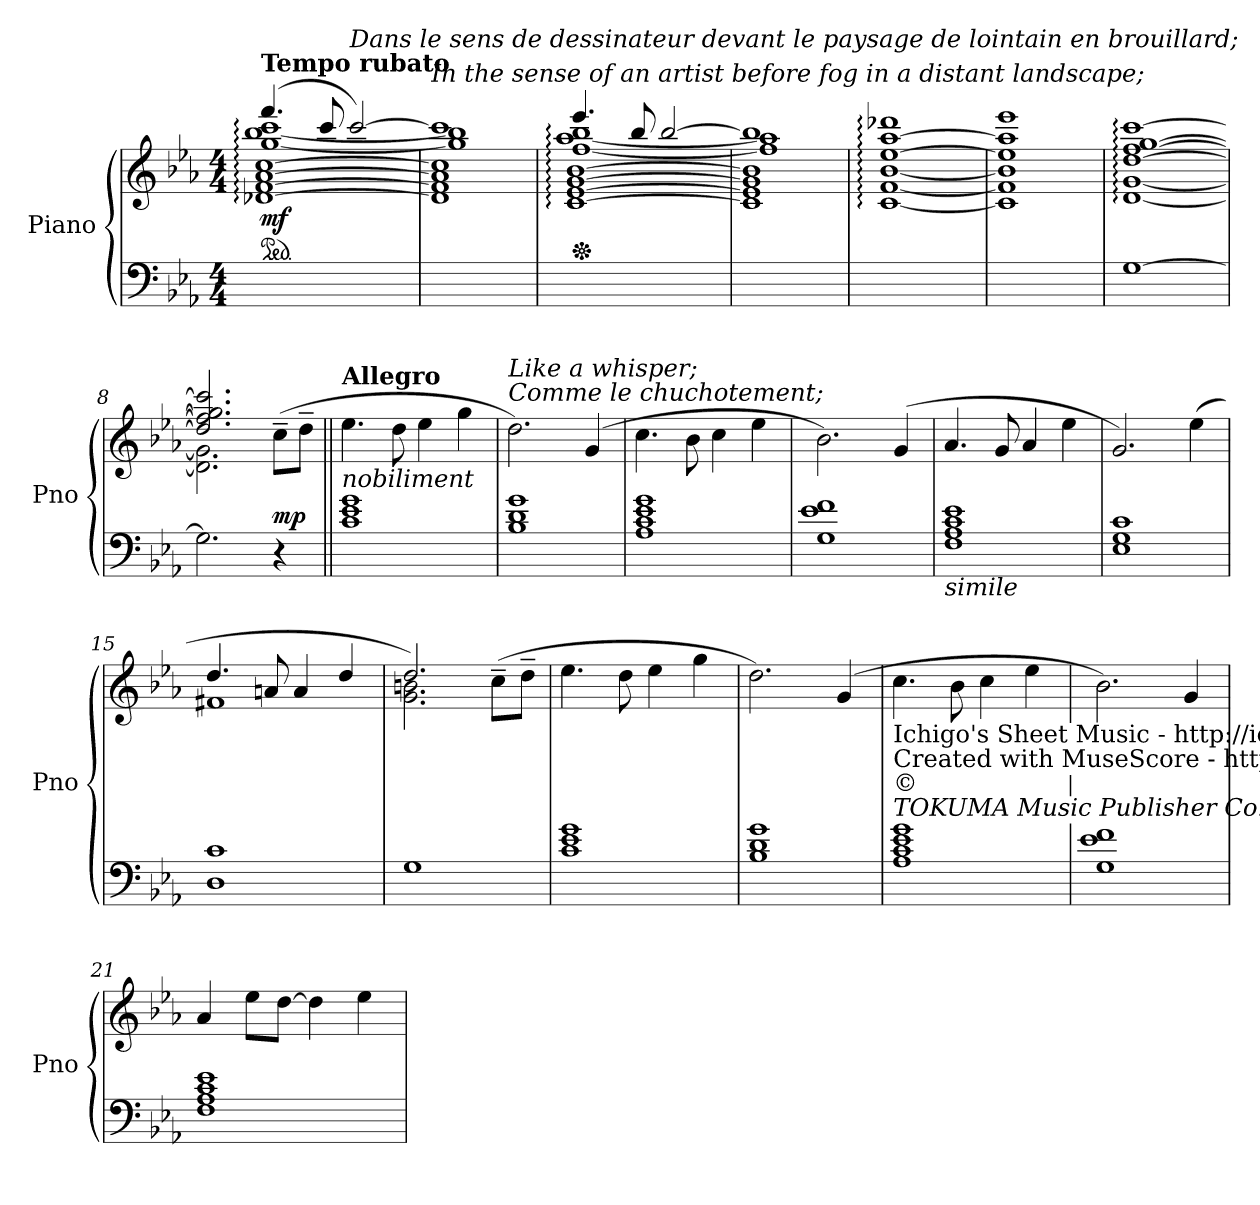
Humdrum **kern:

**kern	**kern	**dynam
*part1	*part1	*part1
*staff2	*staff1	*staff1/2
*I"Piano	*	*
*I'Pno	*	*
*clefF4	*clefG2	*
*k[b-e-a-]	*k[b-e-a-]	*
*M4/4	*M4/4	*
*MM100	*MM100	*
*	*ped	*
=1	=1	=1
*	*^	*
*	*	*^	*
!	!LO:TX:a:B:t=Tempo rubato	!	!	!
!	!	!	!	!LO:DY:b
1ryy	(4.fff/	[1gg: [1bb-: 1ccc:	[1d-X: [1f: [1a-: [1cc:	mf
.	8ccc/	.	.	.
!	!LO:TX:a:i:t=Dans le sens de dessinateur devant le paysage de lointain en brouillard;	!	!	!
.	[2ccc/)	.	.	.
=2	=2	=2	=2	=2
!	!LO:TX:a:i:t=In the sense of an artist before fog in a distant landscape;	!	!	!
1ryy	1ccc]	1gg] 1bb-]	1d-] 1f] 1a-] 1cc]	.
=3	=3	=3	=3	=3
*	*Xped	*	*	*
1ryy	4.eee-/	[1ff: [1aa-: 1bb-:	[1c: [1e-: [1g: [1b-:	.
.	8bb-/	.	.	.
.	[2bb-/	.	.	.
=4	=4	=4	=4	=4
1ryy	1bb-]	1ff] 1aa-]	1c] 1e-] 1g] 1b-]	.
*	*v	*v	*v	*
=5	=5	=5
1ryy	[1c: [1f: [1b-: [1ee-: [1aa-: 1ddd-X:	.
=6	=6	=6
1ryy	1c] 1f] 1b-] 1ee-] 1aa-] 1eee-	.
!!LO:LB:g=z
=7	=7	=7
*	*^	*
[1G:	[1dd: [1ff: [1gg: [1ccc:	[1d: [1g:	.
=8	=8	=8	=8
2.G\]	2.dd/] 2.ff/] 2.gg/] 2.ccc/]	2.d\] 2.g\]	.
!	!	!	!LO:DY:a=2
4r	(>8cc~\L	4ryy	mp
.	8dd~\J	.	.
*	*v	*v	*
=9||	=9||	=9||
!!LO:REH:place=s1:a:B:fs=14:t=A
*	*MM110	*
!	!LO:TX:a:B:t=Allegro	!
!	!LO:TX:b:i:t=nobiliment	!
1c 1e- 1g	4.ee-\	.
.	8dd\	.
.	4ee-\	.
.	4gg\	.
=10	=10	=10
!	!LO:TX:a:i:t=Comme le chuchotement;	!
!	!LO:TX:a:i:t=Like a whisper;	!
1B- 1d 1g	2.dd\)	.
.	(4g/	.
=11	=11	=11
1A- 1c 1e- 1g	4.cc\	.
.	8b-\	.
.	4cc\	.
.	4ee-\	.
!!LO:LB:g=z
=12	=12	=12
1G 1e- 1f	2.b-\)	.
.	(4g/	.
=13	=13	=13
!LO:TX:b:i:t=simile	!	!
1F 1A- 1c 1e-	4.a-/	.
.	8g/	.
.	4a-/	.
.	4ee-\	.
=14	=14	=14
1E- 1G 1c	2.g/)	.
.	(4ee-\	.
=15	=15	=15
*	*^	*
1D 1c	4.dd/	1f#X	.
.	8an/	.	.
.	4a/	.	.
.	4dd/	.	.
=16	=16	=16	=16
1G	2.dd/)	2.g\ 2.bn\	.
.	(8cc~\L	4ryy	.
.	8dd~\J	.	.
*	*v	*v	*
!!LO:LB:g=z
=17	=17	=17
1c 1e- 1g	4.ee-\	.
.	8dd\	.
.	4ee-\	.
.	4gg\	.
=18	=18	=18
1B- 1d 1g	2.dd\)	.
.	(4g/	.
=19	=19	=19
!	!LO:TX:b:t=Ichigo's Sheet Music - http&colon;//ichigos.com/	!
!	!LO:TX:b:t=Created with MuseScore - https&colon;//musescore.com/guyze/	!
!	!LO:TX:b:t=©	!
!	!LO:TX:b:i:t=TOKUMA Music Publisher Co., Ltd. & WONDER CITY INC.	!
1A- 1c 1e- 1g	4.cc\	.
.	8b-\	.
.	4cc\	.
.	4ee-\	.
=20	=20	=20
1G 1e- 1f	2.b-\)	.
.	4g/	.
=21	=21	=21
1F 1A- 1c 1e-	4a-/	.
.	8ee-\L	.
.	[8dd\J	.
.	4dd\]	.
.	4ee-\	.
=	=	=
*-	*-	*-
